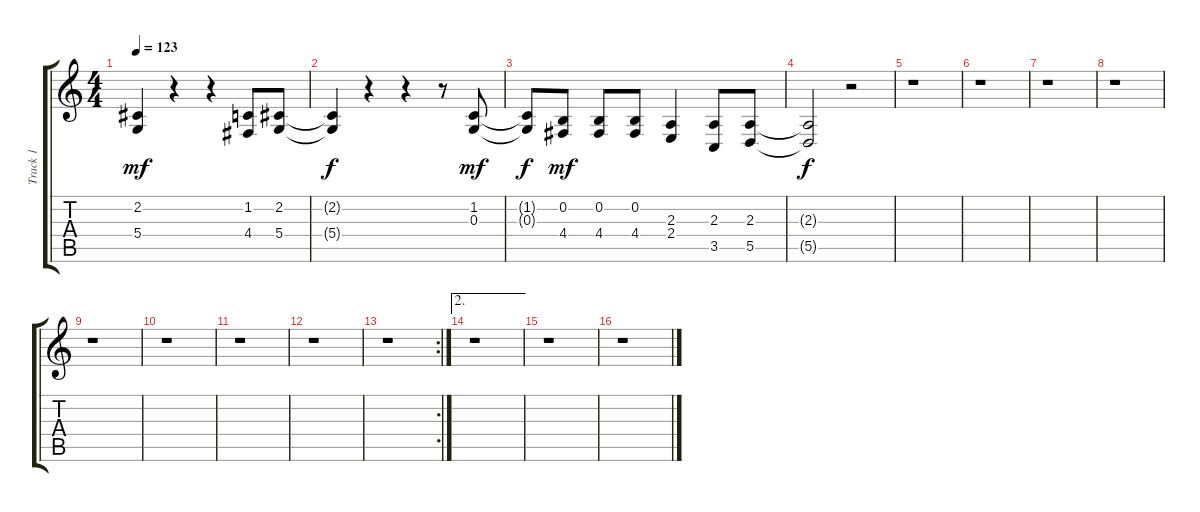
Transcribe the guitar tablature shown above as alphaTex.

\track ("Track 1" "Track 1") {instrument tenorsax}
\staff {score tabs}
\tuning (E4 B3 G3 D3 A2 E2) {hide}
\ts (4 4)
\tempo 123
\clef g2
\ks c
(2.2{t} 5.4{t}).4{dy mf} r.4 r.4 (1.2 4.4).8 (2.2 5.4).8 |
(2.2{t} 5.4{t}).4{dy f} r.4 r.4 r.8 (1.2 0.3).8{dy mf} |
(1.2{t} 0.3{t}).8{dy f} (0.2 4.4).8{dy mf} (0.2 4.4).8 (0.2 4.4).8 (2.3 2.4).4 (2.3 3.5).8 (2.3 5.5).8 |
(2.3{t} 5.5{t}).2{dy f} r.2 |
r.1 |
r.1 |
r.1 |
r.1 |
r.1 |
r.1 |
r.1 |
r.1 |
\rc 2
r.1 |
\ae 2
r.1 |
r.1 |
r.1
